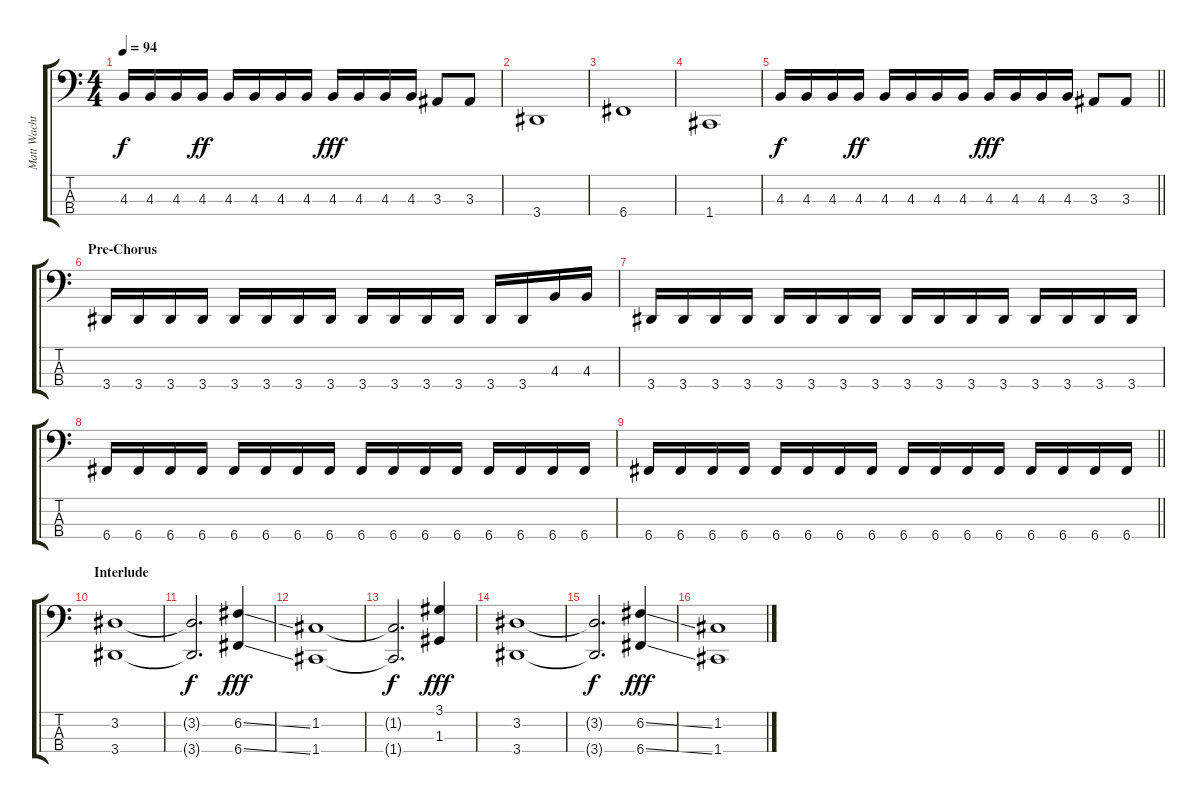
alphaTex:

\track ("Matt Wachter" "Matt Wacht") {instrument electricbassfinger}
\staff {score tabs}
\tuning (F2 C2 G1 C1) {hide}
\ts (4 4)
\tempo 94
\clef f4
\ks c
4.3.16{dy f instrument electricbassfinger} 4.3.16 4.3.16 4.3.16{dy ff} 4.3.16 4.3.16 4.3.16 4.3.16 4.3.16{dy fff} 4.3.16 4.3.16 4.3.16 3.3.8{instrument electricbasspick} 3.3.8 |
3.4.1{instrument synthstrings2} |
6.4.1{instrument synthstrings2} |
1.4.1{instrument synthstrings2} |
\barLineRight lightlight
4.3.16{dy f instrument electricbassfinger} 4.3.16 4.3.16 4.3.16{dy ff} 4.3.16 4.3.16 4.3.16 4.3.16 4.3.16{dy fff} 4.3.16 4.3.16 4.3.16 3.3.8{instrument electricbasspick} 3.3.8 |
\section ("" "Pre-Chorus")
3.4.16{instrument electricbasspick} 3.4.16 3.4.16 3.4.16 3.4.16 3.4.16 3.4.16 3.4.16 3.4.16 3.4.16 3.4.16 3.4.16 3.4.16 3.4.16 4.3.16 4.3.16 |
3.4.16{instrument electricbasspick} 3.4.16 3.4.16 3.4.16 3.4.16 3.4.16 3.4.16 3.4.16 3.4.16 3.4.16 3.4.16 3.4.16 3.4.16 3.4.16 3.4.16 3.4.16 |
6.4.16{instrument electricbasspick} 6.4.16 6.4.16 6.4.16 6.4.16 6.4.16 6.4.16 6.4.16 6.4.16 6.4.16 6.4.16 6.4.16 6.4.16 6.4.16 6.4.16 6.4.16 |
\barLineRight lightlight
6.4.16{instrument electricbasspick} 6.4.16 6.4.16 6.4.16 6.4.16 6.4.16 6.4.16 6.4.16 6.4.16 6.4.16 6.4.16 6.4.16 6.4.16 6.4.16 6.4.16 6.4.16 |
\section ("" "Interlude")
(3.2 3.4).1{volume 16 instrument synthstrings2} |
(3.2{t} 3.4{t}).2{d dy f} (6.2{ss} 6.4{ss}).4{dy fff instrument synthstrings2} |
(1.2 1.4).1{instrument synthstrings2} |
(1.2{t} 1.4{t}).2{d dy f} (3.1 1.3).4{dy fff instrument synthstrings2} |
(3.2 3.4).1{volume 16 instrument synthstrings2} |
(3.2{t} 3.4{t}).2{d dy f} (6.2{ss} 6.4{ss}).4{dy fff instrument synthstrings2} |
(1.2 1.4).1{instrument synthstrings2}
